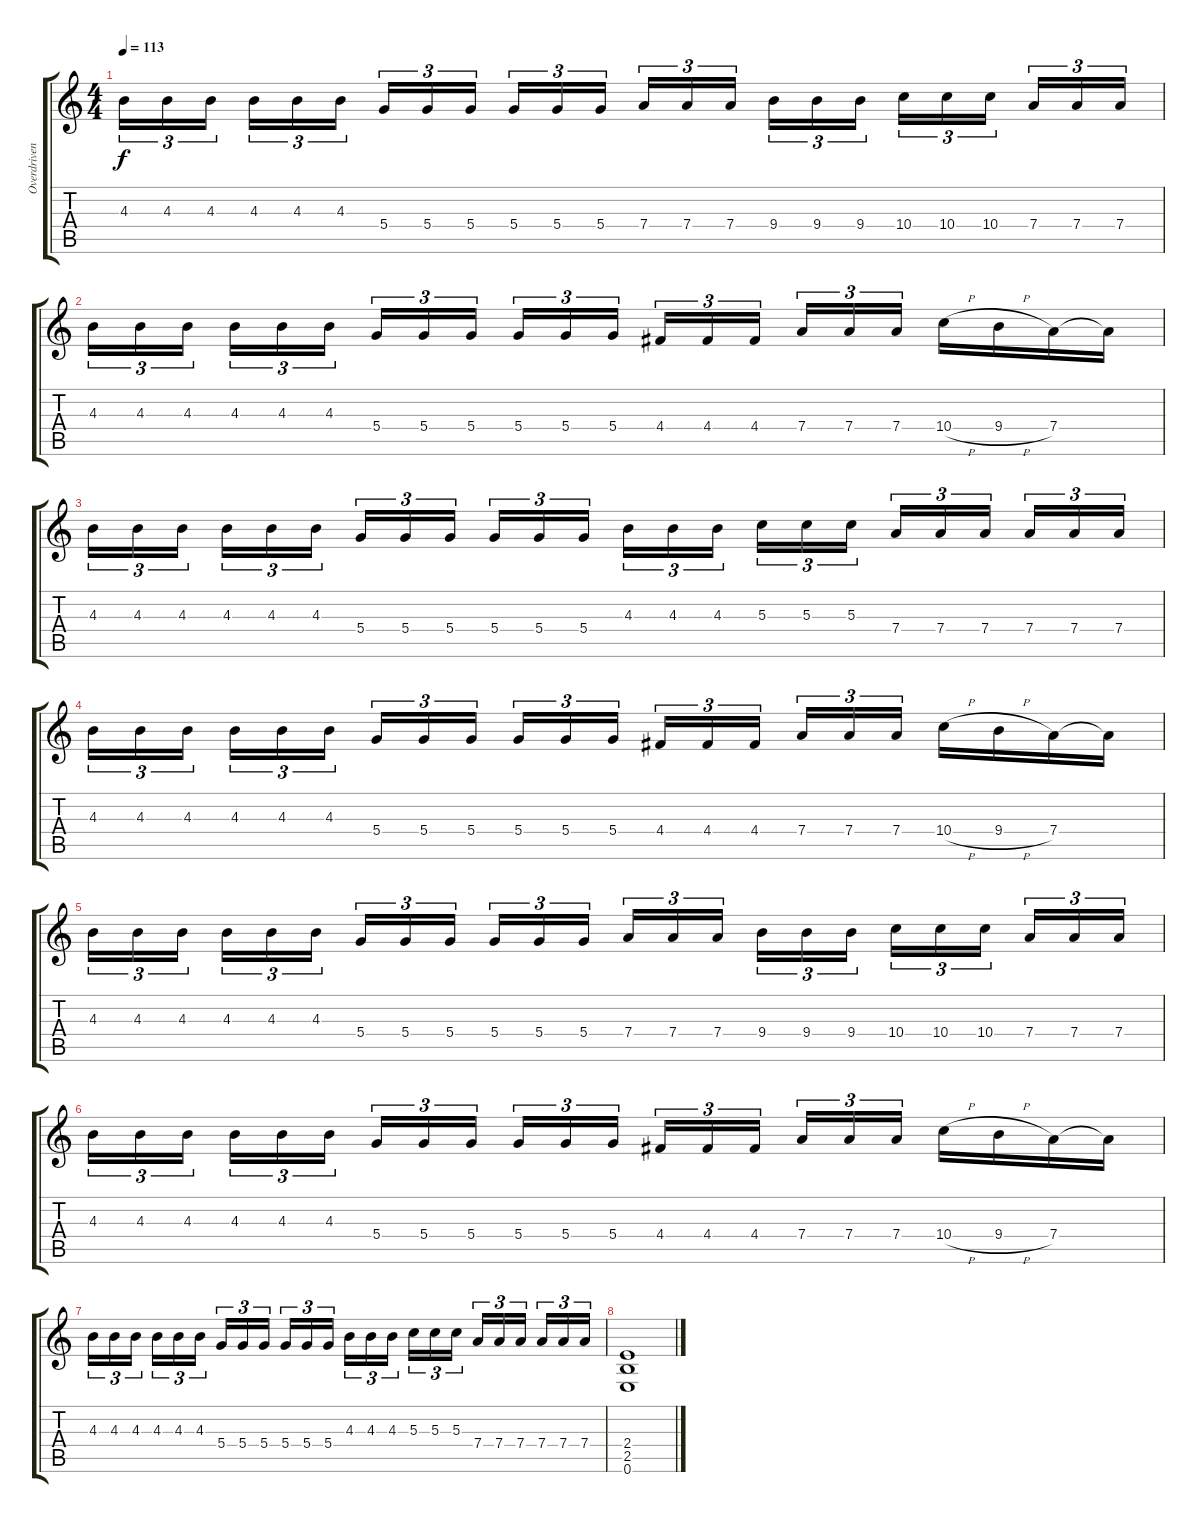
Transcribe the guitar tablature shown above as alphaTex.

\track ("Overdriven Guitar 2" "Overdriven") {instrument overdrivenguitar}
\staff {score tabs}
\tuning (E4 B3 G3 D3 A2 E2) {hide}
\ts (4 4)
\tempo 113
\clef g2
\ks c
4.3.16{tu (3 2) dy f} 4.3.16{tu (3 2)} 4.3.16{tu (3 2)} 4.3.16{tu (3 2)} 4.3.16{tu (3 2)} 4.3.16{tu (3 2)} 5.4.16{tu (3 2)} 5.4.16{tu (3 2)} 5.4.16{tu (3 2)} 5.4.16{tu (3 2)} 5.4.16{tu (3 2)} 5.4.16{tu (3 2)} 7.4.16{tu (3 2)} 7.4.16{tu (3 2)} 7.4.16{tu (3 2)} 9.4.16{tu (3 2)} 9.4.16{tu (3 2)} 9.4.16{tu (3 2)} 10.4.16{tu (3 2)} 10.4.16{tu (3 2)} 10.4.16{tu (3 2)} 7.4.16{tu (3 2)} 7.4.16{tu (3 2)} 7.4.16{tu (3 2)} |
4.3.16{tu (3 2)} 4.3.16{tu (3 2)} 4.3.16{tu (3 2)} 4.3.16{tu (3 2)} 4.3.16{tu (3 2)} 4.3.16{tu (3 2)} 5.4.16{tu (3 2)} 5.4.16{tu (3 2)} 5.4.16{tu (3 2)} 5.4.16{tu (3 2)} 5.4.16{tu (3 2)} 5.4.16{tu (3 2)} 4.4.16{tu (3 2)} 4.4.16{tu (3 2)} 4.4.16{tu (3 2)} 7.4.16{tu (3 2)} 7.4.16{tu (3 2)} 7.4.16{tu (3 2)} 10.4{h}.16 9.4{h}.16 7.4.16 7.4{t}.16 |
4.3.16{tu (3 2)} 4.3.16{tu (3 2)} 4.3.16{tu (3 2)} 4.3.16{tu (3 2)} 4.3.16{tu (3 2)} 4.3.16{tu (3 2)} 5.4.16{tu (3 2)} 5.4.16{tu (3 2)} 5.4.16{tu (3 2)} 5.4.16{tu (3 2)} 5.4.16{tu (3 2)} 5.4.16{tu (3 2)} 4.3.16{tu (3 2)} 4.3.16{tu (3 2)} 4.3.16{tu (3 2)} 5.3.16{tu (3 2)} 5.3.16{tu (3 2)} 5.3.16{tu (3 2)} 7.4.16{tu (3 2)} 7.4.16{tu (3 2)} 7.4.16{tu (3 2)} 7.4.16{tu (3 2)} 7.4.16{tu (3 2)} 7.4.16{tu (3 2)} |
4.3.16{tu (3 2)} 4.3.16{tu (3 2)} 4.3.16{tu (3 2)} 4.3.16{tu (3 2)} 4.3.16{tu (3 2)} 4.3.16{tu (3 2)} 5.4.16{tu (3 2)} 5.4.16{tu (3 2)} 5.4.16{tu (3 2)} 5.4.16{tu (3 2)} 5.4.16{tu (3 2)} 5.4.16{tu (3 2)} 4.4.16{tu (3 2)} 4.4.16{tu (3 2)} 4.4.16{tu (3 2)} 7.4.16{tu (3 2)} 7.4.16{tu (3 2)} 7.4.16{tu (3 2)} 10.4{h}.16 9.4{h}.16 7.4.16 7.4{t}.16 |
4.3.16{tu (3 2)} 4.3.16{tu (3 2)} 4.3.16{tu (3 2)} 4.3.16{tu (3 2)} 4.3.16{tu (3 2)} 4.3.16{tu (3 2)} 5.4.16{tu (3 2)} 5.4.16{tu (3 2)} 5.4.16{tu (3 2)} 5.4.16{tu (3 2)} 5.4.16{tu (3 2)} 5.4.16{tu (3 2)} 7.4.16{tu (3 2)} 7.4.16{tu (3 2)} 7.4.16{tu (3 2)} 9.4.16{tu (3 2)} 9.4.16{tu (3 2)} 9.4.16{tu (3 2)} 10.4.16{tu (3 2)} 10.4.16{tu (3 2)} 10.4.16{tu (3 2)} 7.4.16{tu (3 2)} 7.4.16{tu (3 2)} 7.4.16{tu (3 2)} |
4.3.16{tu (3 2)} 4.3.16{tu (3 2)} 4.3.16{tu (3 2)} 4.3.16{tu (3 2)} 4.3.16{tu (3 2)} 4.3.16{tu (3 2)} 5.4.16{tu (3 2)} 5.4.16{tu (3 2)} 5.4.16{tu (3 2)} 5.4.16{tu (3 2)} 5.4.16{tu (3 2)} 5.4.16{tu (3 2)} 4.4.16{tu (3 2)} 4.4.16{tu (3 2)} 4.4.16{tu (3 2)} 7.4.16{tu (3 2)} 7.4.16{tu (3 2)} 7.4.16{tu (3 2)} 10.4{h}.16 9.4{h}.16 7.4.16 7.4{t}.16 |
4.3.16{tu (3 2)} 4.3.16{tu (3 2)} 4.3.16{tu (3 2)} 4.3.16{tu (3 2)} 4.3.16{tu (3 2)} 4.3.16{tu (3 2)} 5.4.16{tu (3 2)} 5.4.16{tu (3 2)} 5.4.16{tu (3 2)} 5.4.16{tu (3 2)} 5.4.16{tu (3 2)} 5.4.16{tu (3 2)} 4.3.16{tu (3 2)} 4.3.16{tu (3 2)} 4.3.16{tu (3 2)} 5.3.16{tu (3 2)} 5.3.16{tu (3 2)} 5.3.16{tu (3 2)} 7.4.16{tu (3 2)} 7.4.16{tu (3 2)} 7.4.16{tu (3 2)} 7.4.16{tu (3 2)} 7.4.16{tu (3 2)} 7.4.16{tu (3 2)} |
(2.4 2.5 0.6).1
